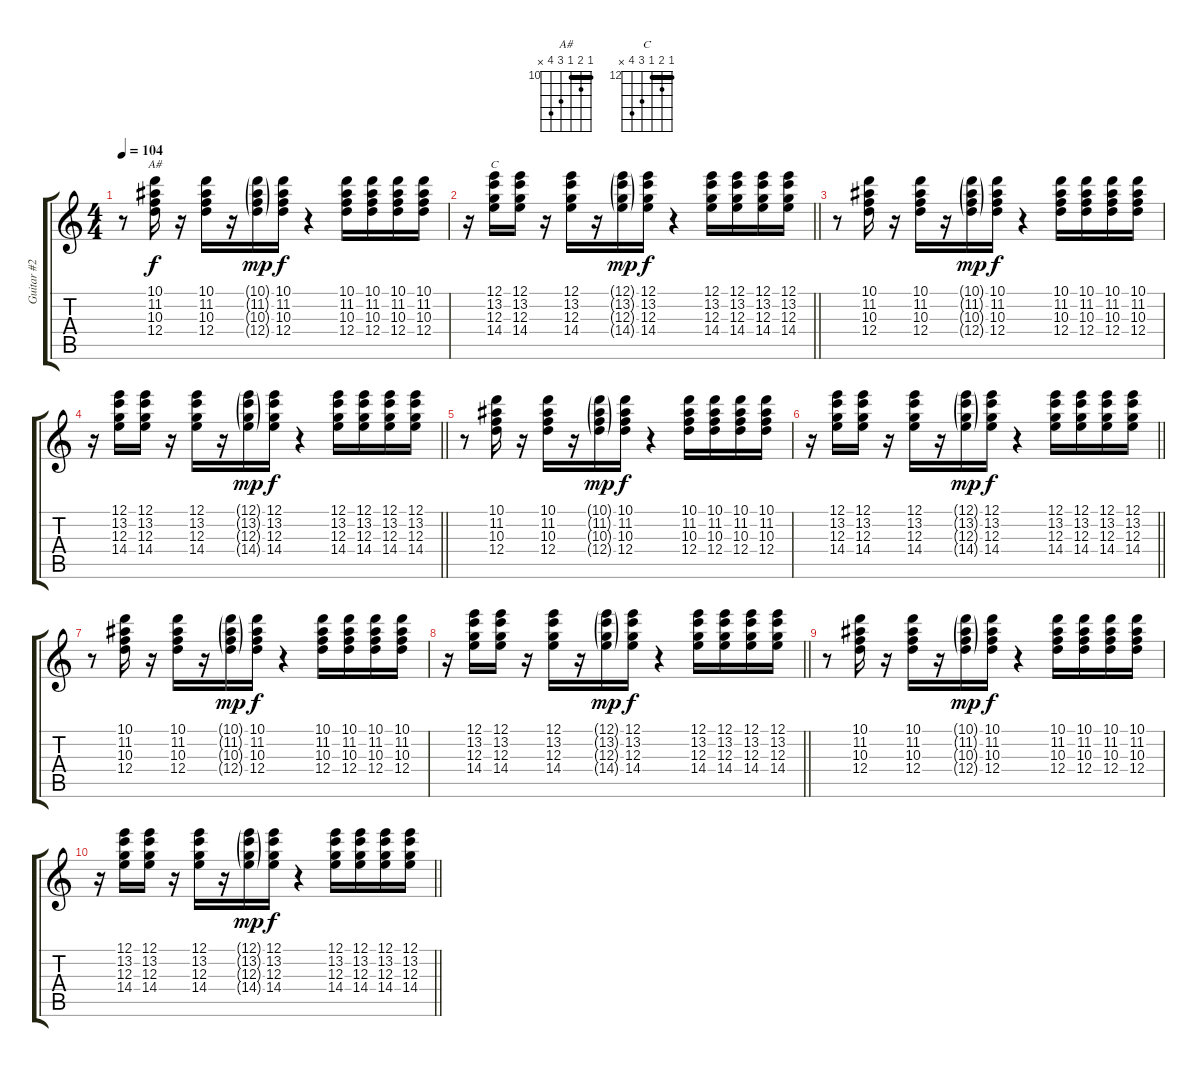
\track ("Guitar #2" "Guitar #2") {instrument overdrivenguitar}
\staff {score tabs}
\tuning (E4 B3 G3 D3 A2 E2) {hide}
\chord ("A#" 10 11 10 12 13 x) {firstfret 10 barre 10}
\chord ("C" 12 13 12 14 15 x) {firstfret 12 barre 12}
\ts (4 4)
\tempo 104
\clef g2
\ks c
r.8{dy f} (10.1 11.2 10.3 12.4).16{ch "A#"} r.16 (10.1 11.2 10.3 12.4).16 r.16 (10.1{g} 11.2{g} 10.3{g} 12.4{g}).16{dy mp} (10.1 11.2 10.3 12.4).16{dy f} r.4 (10.1 11.2 10.3 12.4).16 (10.1 11.2 10.3 12.4).16 (10.1 11.2 10.3 12.4).16 (10.1 11.2 10.3 12.4).16 |
\barLineRight lightlight
r.16 (12.1 13.2 12.3 14.4).16{ch "C"} (12.1 13.2 12.3 14.4).16 r.16 (12.1 13.2 12.3 14.4).16 r.16 (12.1{g} 13.2{g} 12.3{g} 14.4{g}).16{dy mp} (12.1 13.2 12.3 14.4).16{dy f} r.4 (12.1 13.2 12.3 14.4).16 (12.1 13.2 12.3 14.4).16 (12.1 13.2 12.3 14.4).16 (12.1 13.2 12.3 14.4).16 |
r.8 (10.1 11.2 10.3 12.4).16 r.16 (10.1 11.2 10.3 12.4).16 r.16 (10.1{g} 11.2{g} 10.3{g} 12.4{g}).16{dy mp} (10.1 11.2 10.3 12.4).16{dy f} r.4 (10.1 11.2 10.3 12.4).16 (10.1 11.2 10.3 12.4).16 (10.1 11.2 10.3 12.4).16 (10.1 11.2 10.3 12.4).16 |
\barLineRight lightlight
r.16 (12.1 13.2 12.3 14.4).16 (12.1 13.2 12.3 14.4).16 r.16 (12.1 13.2 12.3 14.4).16 r.16 (12.1{g} 13.2{g} 12.3{g} 14.4{g}).16{dy mp} (12.1 13.2 12.3 14.4).16{dy f} r.4 (12.1 13.2 12.3 14.4).16 (12.1 13.2 12.3 14.4).16 (12.1 13.2 12.3 14.4).16 (12.1 13.2 12.3 14.4).16 |
r.8 (10.1 11.2 10.3 12.4).16 r.16 (10.1 11.2 10.3 12.4).16 r.16 (10.1{g} 11.2{g} 10.3{g} 12.4{g}).16{dy mp} (10.1 11.2 10.3 12.4).16{dy f} r.4 (10.1 11.2 10.3 12.4).16 (10.1 11.2 10.3 12.4).16 (10.1 11.2 10.3 12.4).16 (10.1 11.2 10.3 12.4).16 |
\barLineRight lightlight
r.16 (12.1 13.2 12.3 14.4).16 (12.1 13.2 12.3 14.4).16 r.16 (12.1 13.2 12.3 14.4).16 r.16 (12.1{g} 13.2{g} 12.3{g} 14.4{g}).16{dy mp} (12.1 13.2 12.3 14.4).16{dy f} r.4 (12.1 13.2 12.3 14.4).16 (12.1 13.2 12.3 14.4).16 (12.1 13.2 12.3 14.4).16 (12.1 13.2 12.3 14.4).16 |
r.8 (10.1 11.2 10.3 12.4).16 r.16 (10.1 11.2 10.3 12.4).16 r.16 (10.1{g} 11.2{g} 10.3{g} 12.4{g}).16{dy mp} (10.1 11.2 10.3 12.4).16{dy f} r.4 (10.1 11.2 10.3 12.4).16 (10.1 11.2 10.3 12.4).16 (10.1 11.2 10.3 12.4).16 (10.1 11.2 10.3 12.4).16 |
\barLineRight lightlight
r.16 (12.1 13.2 12.3 14.4).16 (12.1 13.2 12.3 14.4).16 r.16 (12.1 13.2 12.3 14.4).16 r.16 (12.1{g} 13.2{g} 12.3{g} 14.4{g}).16{dy mp} (12.1 13.2 12.3 14.4).16{dy f} r.4 (12.1 13.2 12.3 14.4).16 (12.1 13.2 12.3 14.4).16 (12.1 13.2 12.3 14.4).16 (12.1 13.2 12.3 14.4).16 |
r.8 (10.1 11.2 10.3 12.4).16 r.16 (10.1 11.2 10.3 12.4).16 r.16 (10.1{g} 11.2{g} 10.3{g} 12.4{g}).16{dy mp} (10.1 11.2 10.3 12.4).16{dy f} r.4 (10.1 11.2 10.3 12.4).16 (10.1 11.2 10.3 12.4).16 (10.1 11.2 10.3 12.4).16 (10.1 11.2 10.3 12.4).16 |
\barLineRight lightlight
r.16 (12.1 13.2 12.3 14.4).16 (12.1 13.2 12.3 14.4).16 r.16 (12.1 13.2 12.3 14.4).16 r.16 (12.1{g} 13.2{g} 12.3{g} 14.4{g}).16{dy mp} (12.1 13.2 12.3 14.4).16{dy f} r.4 (12.1 13.2 12.3 14.4).16 (12.1 13.2 12.3 14.4).16 (12.1 13.2 12.3 14.4).16 (12.1 13.2 12.3 14.4).16
